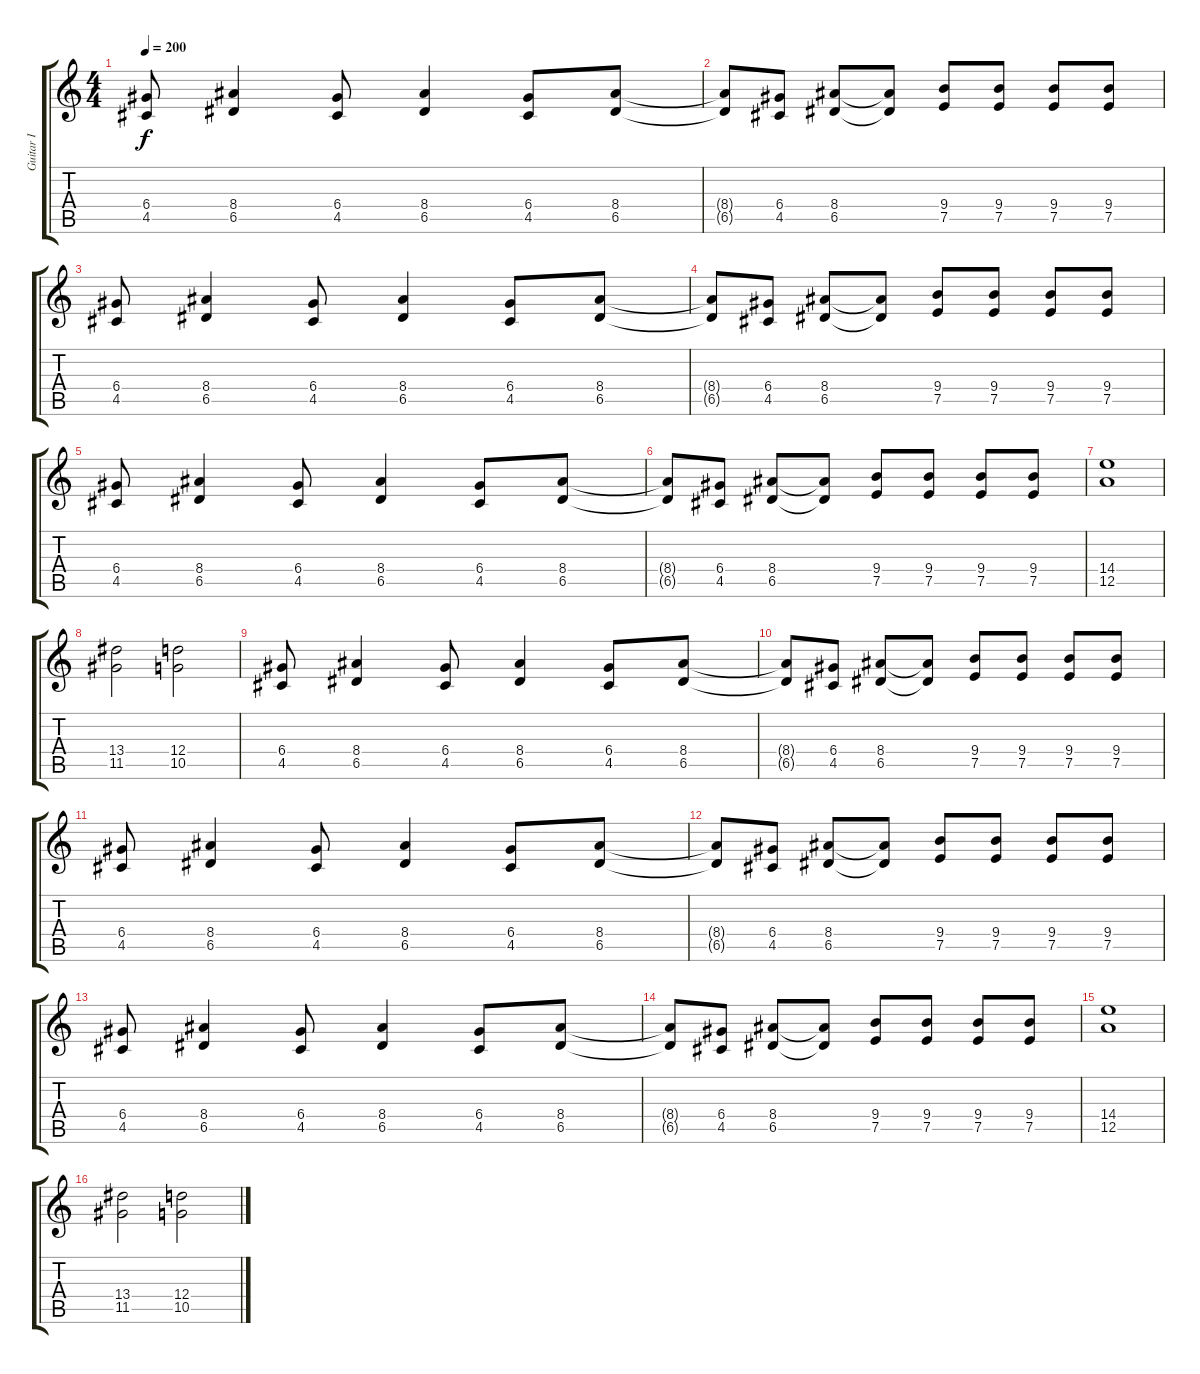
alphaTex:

\track ("Guitar I" "Guitar I") {instrument overdrivenguitar}
\staff {score tabs}
\tuning (E4 B3 G3 D3 A2 E2) {hide}
\ts (4 4)
\tempo 200
\clef g2
\ks c
(6.4 4.5).8{dy f} (8.4 6.5).4 (6.4 4.5).8 (8.4 6.5).4 (6.4 4.5).8 (8.4 6.5).8 |
(8.4{t} 6.5{t}).8 (6.4 4.5).8 (8.4 6.5).8 (8.4{t} 6.5{t}).8 (9.4 7.5).8 (9.4 7.5).8 (9.4 7.5).8 (9.4 7.5).8 |
(6.4 4.5).8 (8.4 6.5).4 (6.4 4.5).8 (8.4 6.5).4 (6.4 4.5).8 (8.4 6.5).8 |
(8.4{t} 6.5{t}).8 (6.4 4.5).8 (8.4 6.5).8 (8.4{t} 6.5{t}).8 (9.4 7.5).8 (9.4 7.5).8 (9.4 7.5).8 (9.4 7.5).8 |
(6.4 4.5).8 (8.4 6.5).4 (6.4 4.5).8 (8.4 6.5).4 (6.4 4.5).8 (8.4 6.5).8 |
(8.4{t} 6.5{t}).8 (6.4 4.5).8 (8.4 6.5).8 (8.4{t} 6.5{t}).8 (9.4 7.5).8 (9.4 7.5).8 (9.4 7.5).8 (9.4 7.5).8 |
(14.4 12.5).1 |
(13.4 11.5).2 (12.4 10.5).2 |
(6.4 4.5).8 (8.4 6.5).4 (6.4 4.5).8 (8.4 6.5).4 (6.4 4.5).8 (8.4 6.5).8 |
(8.4{t} 6.5{t}).8 (6.4 4.5).8 (8.4 6.5).8 (8.4{t} 6.5{t}).8 (9.4 7.5).8 (9.4 7.5).8 (9.4 7.5).8 (9.4 7.5).8 |
(6.4 4.5).8 (8.4 6.5).4 (6.4 4.5).8 (8.4 6.5).4 (6.4 4.5).8 (8.4 6.5).8 |
(8.4{t} 6.5{t}).8 (6.4 4.5).8 (8.4 6.5).8 (8.4{t} 6.5{t}).8 (9.4 7.5).8 (9.4 7.5).8 (9.4 7.5).8 (9.4 7.5).8 |
(6.4 4.5).8 (8.4 6.5).4 (6.4 4.5).8 (8.4 6.5).4 (6.4 4.5).8 (8.4 6.5).8 |
(8.4{t} 6.5{t}).8 (6.4 4.5).8 (8.4 6.5).8 (8.4{t} 6.5{t}).8 (9.4 7.5).8 (9.4 7.5).8 (9.4 7.5).8 (9.4 7.5).8 |
(14.4 12.5).1 |
(13.4 11.5).2 (12.4 10.5).2
